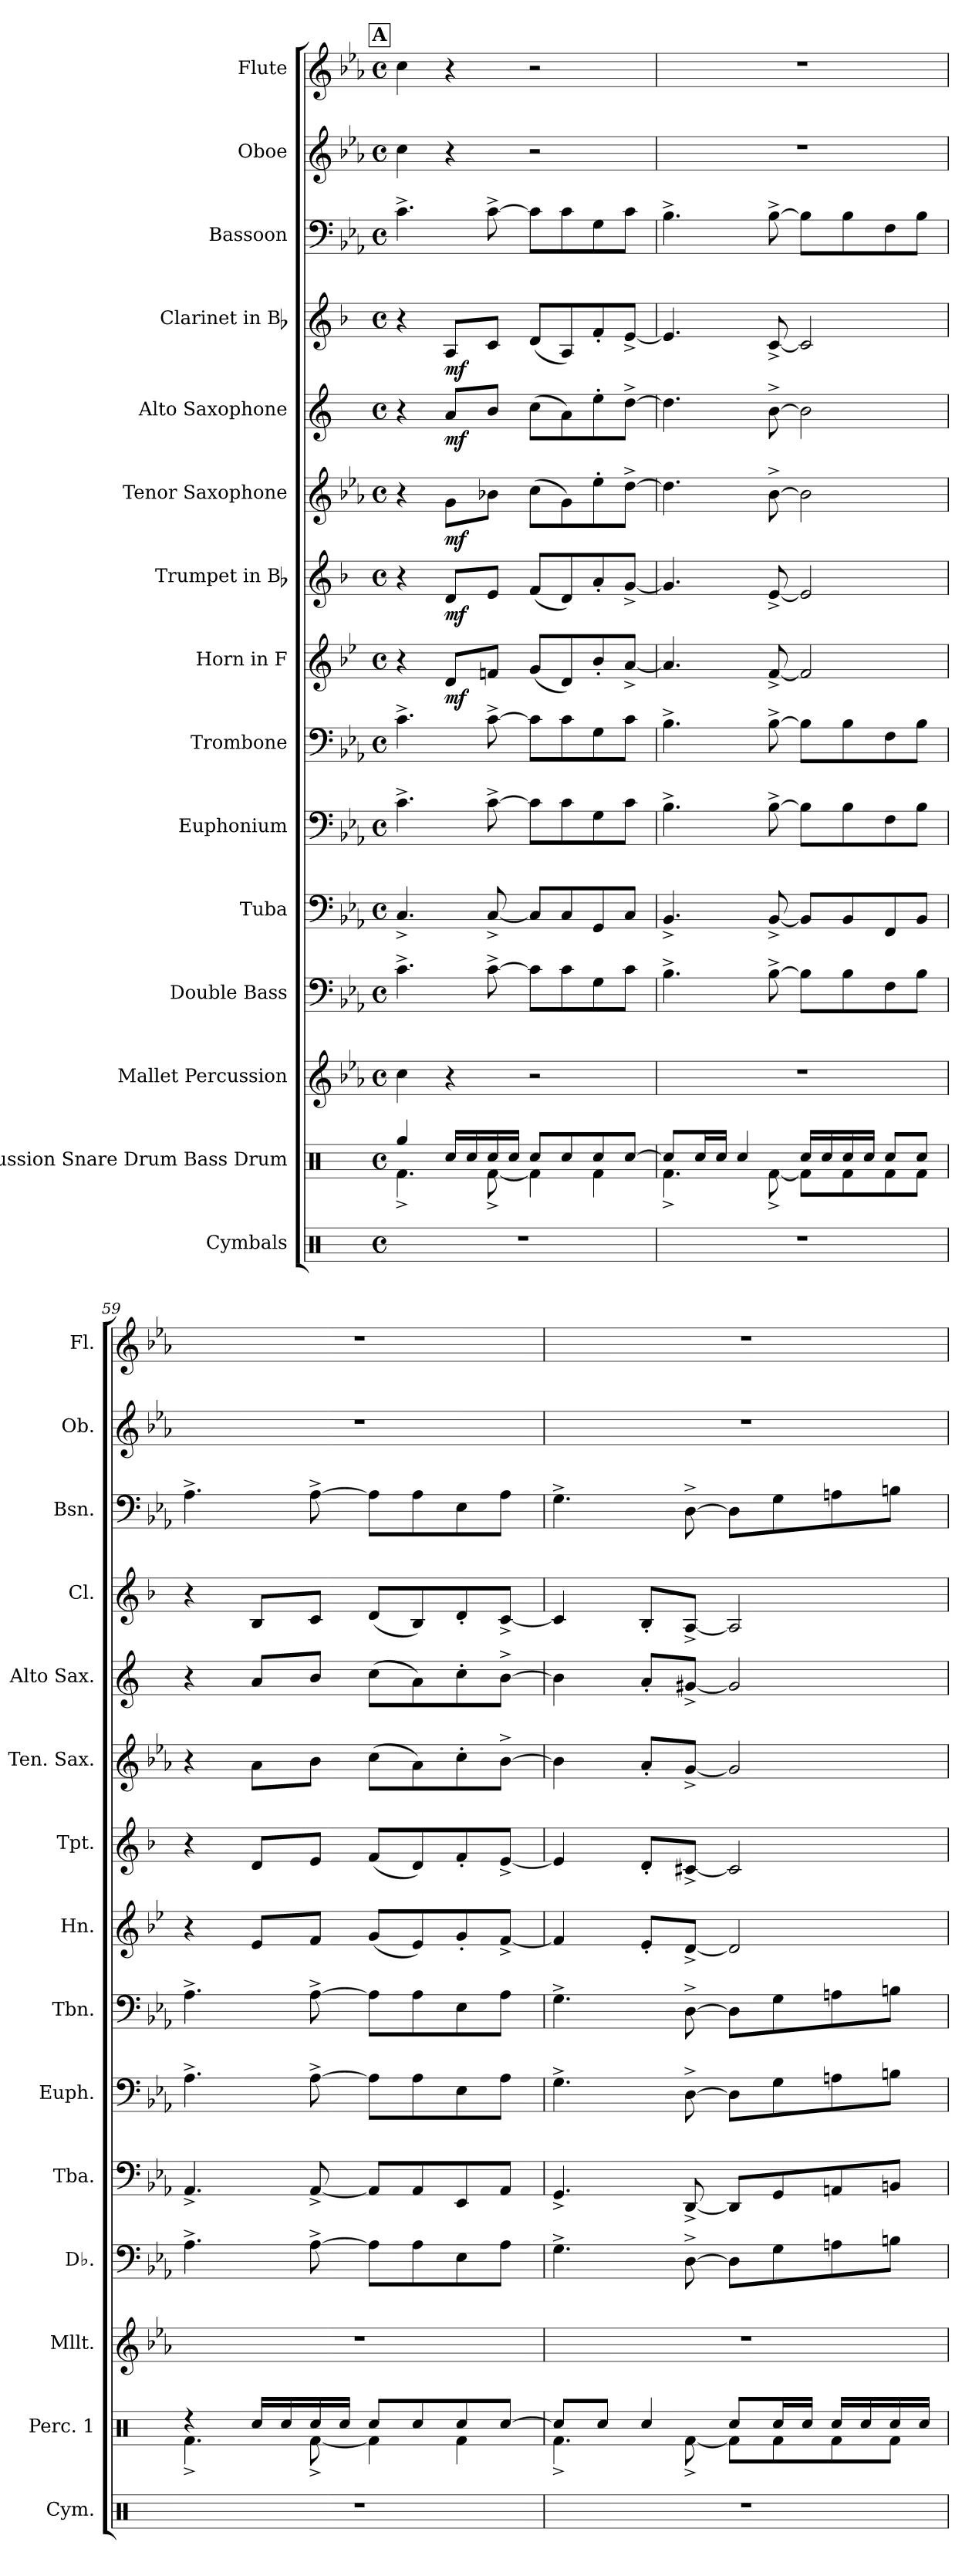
**kern	**kern	**kern	**kern	**kern	**kern	**kern	**kern	**dynam	**kern	**dynam	**kern	**dynam	**kern	**dynam	**kern	**dynam	**kern	**kern	**kern
*part15	*part14	*part13	*part12	*part11	*part10	*part9	*part8	*part8	*part7	*part7	*part6	*part6	*part5	*part5	*part4	*part4	*part3	*part2	*part1
*staff15	*staff14	*staff13	*staff12	*staff11	*staff10	*staff9	*staff8	*staff8	*staff7	*staff7	*staff6	*staff6	*staff5	*staff5	*staff4	*staff4	*staff3	*staff2	*staff1
*I"Cymbals	*I"Percussion Snare Drum Bass Drum	*I"Mallet Percussion	*I"Double Bass	*I"Tuba	*I"Euphonium	*I"Trombone	*I"Horn in F	*	*I"Trumpet in Bb	*	*I"Tenor Saxophone	*	*I"Alto Saxophone	*	*I"Clarinet in Bb	*	*I"Bassoon	*I"Oboe	*I"Flute
*I'Cym.	*I'Perc. 1	*I'Mllt.	*I'Db.	*I'Tba.	*I'Euph.	*I'Tbn.	*I'Hn.	*	*I'Tpt.	*	*I'Ten. Sax.	*	*I'Alto Sax.	*	*I'Cl.	*	*I'Bsn.	*I'Ob.	*I'Fl.
!!LO:PB:g=z
*clefX	*clefX	*clefG2	*clefF4	*clefF4	*clefF4	*clefF4	*clefG2	*	*clefG2	*	*clefG2	*	*clefG2	*	*clefG2	*	*clefF4	*clefG2	*clefG2
*	*	*ITrd-14c-24	*ITrd7c12	*	*	*	*ITrd4c7	*	*ITrd1c2	*	*ITrd8c14	*	*ITrd5c9	*	*ITrd1c2	*	*	*	*
*k[]	*k[]	*k[b-e-a-]	*k[b-e-a-]	*k[b-e-a-]	*k[b-e-a-]	*k[b-e-a-]	*k[b-e-a-]	*	*k[b-e-a-]	*	*k[b-e-a-]	*	*k[b-e-a-]	*	*k[b-e-a-]	*	*k[b-e-a-]	*k[b-e-a-]	*k[b-e-a-]
*C:	*C:	*E-:	*E-:	*E-:	*E-:	*E-:	*E-:	*	*E-:	*	*E-:	*	*E-:	*	*E-:	*	*E-:	*E-:	*E-:
*M4/4	*M4/4	*M4/4	*M4/4	*M4/4	*M4/4	*M4/4	*M4/4	*	*M4/4	*	*M4/4	*	*M4/4	*	*M4/4	*	*M4/4	*M4/4	*M4/4
*met(c)	*met(c)	*met(c)	*met(c)	*met(c)	*met(c)	*met(c)	*met(c)	*	*met(c)	*	*met(c)	*	*met(c)	*	*met(c)	*	*met(c)	*met(c)	*met(c)
!!LO:REH:place=s1:color=#000000:enc=box:fs=9.8061:t=A
=57	=57	=57	=57	=57	=57	=57	=57	=57	=57	=57	=57	=57	=57	=57	=57	=57	=57	=57	=57
*	*^	*	*	*	*	*	*	*	*	*	*	*	*	*	*	*	*	*	*
1r	4Rggi/	4.Rf^i\	4cccci\	4.C^i\	4.C^i/	4.c^i\	4.c^i\	4r	.	4r	.	4r	.	4r	.	4r	.	4.c^i\	4cci\	4cci\
.	16Rcci/LL	.	4r	.	.	.	.	8Gi/L	mf	8ci/L	mf	8Gi\L	mf	8ci/L	mf	8Gi/L	mf	.	4r	4r
.	16Rcci/	.	.	.	.	.	.	.	.	.	.	.	.	.	.	.	.	.	.	.
.	16Rcci/	[<8Rf^i\	.	[>8C^i\	[<8C^i/	[>8c^i\	[>8c^i\	8B-Xi/J	.	8di/J	.	8B-Xi\J	.	8di/J	.	8B-i/J	.	[>8c^i\	.	.
.	16Rcci/JJ	.	.	.	.	.	.	.	.	.	.	.	.	.	.	.	.	.	.	.
.	8Rcci/L	4Rfi\]	2r	8Ci\L]	8Ci/L]	8ci\L]	8ci\L]	(8ci/L	.	(8e-i/L	.	(8ci\L	.	(8e-i\L	.	(8ci/L	.	8ci\L]	2r	2r
.	8Rcci/	.	.	8Ci\	8Ci/	8ci\	8ci\	8Gi/)	.	8ci/)	.	8Gi\)	.	8ci\)	.	8Gi/)	.	8ci\	.	.
.	8Rcci/	4Rfi\	.	8GGi\	8GGi/	8Gi\	8Gi\	8e-'i/	.	8g'i/	.	8e-'i\	.	8g'i\	.	8e-'i/	.	8Gi\	.	.
.	[>8Rcci/J	.	.	8Ci\J	8Ci/J	8ci\J	8ci\J	[<8d^i/J	.	[<8f^i/J	.	[>8d^i\J	.	[>8f^i\J	.	[<8d^i/J	.	8ci\J	.	.
=58	=58	=58	=58	=58	=58	=58	=58	=58	=58	=58	=58	=58	=58	=58	=58	=58	=58	=58	=58	=58
1r	8Rcci/L]	4.Rf^i\	1r	4.BB-^i\	4.BB-^i/	4.B-^i\	4.B-^i\	4.di/]	.	4.fi/]	.	4.di\]	.	4.fi\]	.	4.di/]	.	4.B-^i\	1r	1r
.	16Rcci/L	.	.	.	.	.	.	.	.	.	.	.	.	.	.	.	.	.	.	.
.	16Rcci/JJ	.	.	.	.	.	.	.	.	.	.	.	.	.	.	.	.	.	.	.
.	4Rcci/	.	.	.	.	.	.	.	.	.	.	.	.	.	.	.	.	.	.	.
.	.	[<8Rf^i\	.	[>8BB-^i\	[<8BB-^i/	[>8B-^i\	[>8B-^i\	[<8B-^i/	.	[<8d^i/	.	[>8B-^i\	.	[>8d^i\	.	[<8B-^i/	.	[>8B-^i\	.	.
.	16Rcci/LL	8Rfi\L]	.	8BB-i\L]	8BB-i/L]	8B-i\L]	8B-i\L]	2B-i/]	.	2di/]	.	2B-i\]	.	2di\]	.	2B-i/]	.	8B-i\L]	.	.
.	16Rcci/	.	.	.	.	.	.	.	.	.	.	.	.	.	.	.	.	.	.	.
.	16Rcci/	8Rfi\	.	8BB-i\	8BB-i/	8B-i\	8B-i\	.	.	.	.	.	.	.	.	.	.	8B-i\	.	.
.	16Rcci/JJ	.	.	.	.	.	.	.	.	.	.	.	.	.	.	.	.	.	.	.
.	8Rcci/L	8Rfi\	.	8FFi\	8FFi/	8Fi\	8Fi\	.	.	.	.	.	.	.	.	.	.	8Fi\	.	.
.	8Rcci/J	8Rfi\J	.	8BB-i\J	8BB-i/J	8B-i\J	8B-i\J	.	.	.	.	.	.	.	.	.	.	8B-i\J	.	.
=59	=59	=59	=59	=59	=59	=59	=59	=59	=59	=59	=59	=59	=59	=59	=59	=59	=59	=59	=59	=59
1r	4r	4.Rf^i\	1r	4.AA-^i\	4.AA-^i/	4.A-^i\	4.A-^i\	4r	.	4r	.	4r	.	4r	.	4r	.	4.A-^i\	1r	1r
.	16Rcci/LL	.	.	.	.	.	.	8A-i/L	.	8ci/L	.	8A-i\L	.	8ci/L	.	8A-i/L	.	.	.	.
.	16Rcci/	.	.	.	.	.	.	.	.	.	.	.	.	.	.	.	.	.	.	.
.	16Rcci/	[<8Rf^i\	.	[>8AA-^i\	[<8AA-^i/	[>8A-^i\	[>8A-^i\	8B-i/J	.	8di/J	.	8B-i\J	.	8di/J	.	8B-i/J	.	[>8A-^i\	.	.
.	16Rcci/JJ	.	.	.	.	.	.	.	.	.	.	.	.	.	.	.	.	.	.	.
.	8Rcci/L	4Rfi\]	.	8AA-i\L]	8AA-i/L]	8A-i\L]	8A-i\L]	(8ci/L	.	(8e-i/L	.	(8ci\L	.	(8e-i\L	.	(8ci/L	.	8A-i\L]	.	.
.	8Rcci/	.	.	8AA-i\	8AA-i/	8A-i\	8A-i\	8A-i/)	.	8ci/)	.	8A-i\)	.	8ci\)	.	8A-i/)	.	8A-i\	.	.
.	8Rcci/	4Rfi\	.	8EE-i\	8EE-i/	8E-i\	8E-i\	8c'i/	.	8e-'i/	.	8c'i\	.	8e-'i\	.	8c'i/	.	8E-i\	.	.
.	[>8Rcci/J	.	.	8AA-i\J	8AA-i/J	8A-i\J	8A-i\J	[<8B-^i/J	.	[<8d^i/J	.	[>8B-^i\J	.	[>8d^i\J	.	[<8B-^i/J	.	8A-i\J	.	.
=60	=60	=60	=60	=60	=60	=60	=60	=60	=60	=60	=60	=60	=60	=60	=60	=60	=60	=60	=60	=60
1r	8Rcci/L]	4.Rf^i\	1r	4.GG^i\	4.GG^i/	4.G^i\	4.G^i\	4B-i/]	.	4di/]	.	4B-i\]	.	4di\]	.	4B-i/]	.	4.G^i\	1r	1r
.	8Rcci/J	.	.	.	.	.	.	.	.	.	.	.	.	.	.	.	.	.	.	.
.	4Rcci/	.	.	.	.	.	.	8A-'i/L	.	8c'i/L	.	8A-'i/L	.	8c'i/L	.	8A-'i/L	.	.	.	.
.	.	[<8Rf^i\	.	[>8DD^i\	[<8DD^i/	[>8D^i\	[>8D^i\	[<8G^i/J	.	[<8Bn^i/J	.	[<8G^i/J	.	[<8Bn^i/J	.	[<8G^i/J	.	[>8D^i\	.	.
.	8Rcci/L	8Rfi\L]	.	8DDi\L]	8DDi/L]	8Di\L]	8Di\L]	2Gi/]	.	2Bi/]	.	2Gi/]	.	2Bi/]	.	2Gi/]	.	8Di\L]	.	.
.	16Rcci/L	8Rfi\	.	8GGi\	8GGi/	8Gi\	8Gi\	.	.	.	.	.	.	.	.	.	.	8Gi\	.	.
.	16Rcci/JJ	.	.	.	.	.	.	.	.	.	.	.	.	.	.	.	.	.	.	.
.	16Rcci/LL	8Rfi\	.	8AAni\	8AAni/	8Ani\	8Ani\	.	.	.	.	.	.	.	.	.	.	8Ani\	.	.
.	16Rcci/	.	.	.	.	.	.	.	.	.	.	.	.	.	.	.	.	.	.	.
.	16Rcci/	8Rfi\J	.	8BBni\J	8BBni/J	8Bni\J	8Bni\J	.	.	.	.	.	.	.	.	.	.	8Bni\J	.	.
.	16Rcci/JJ	.	.	.	.	.	.	.	.	.	.	.	.	.	.	.	.	.	.	.
*	*v	*v	*	*	*	*	*	*	*	*	*	*	*	*	*	*	*	*	*	*
=	=	=	=	=	=	=	=	=	=	=	=	=	=	=	=	=	=	=	=
*-	*-	*-	*-	*-	*-	*-	*-	*-	*-	*-	*-	*-	*-	*-	*-	*-	*-	*-	*-
